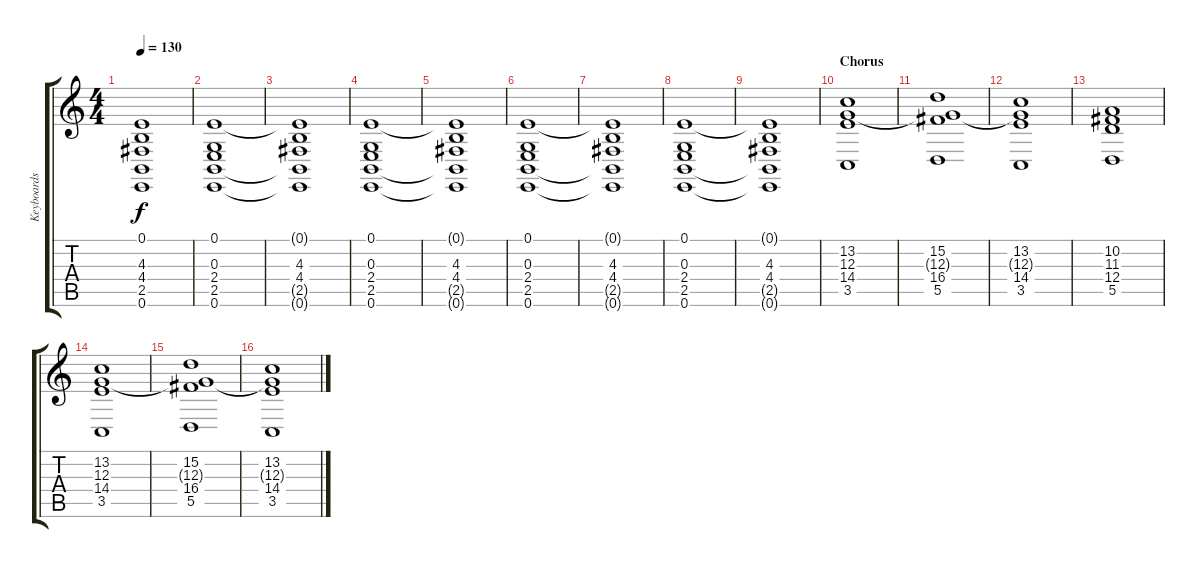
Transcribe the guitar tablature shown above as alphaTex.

\track ("Keyboards (Choir Aahs)" "Keyboards ") {instrument choiraahs}
\staff {score tabs}
\tuning (E4 B3 G3 D3 A2 E2) {hide}
\ts (4 4)
\tempo 130
\clef g2
\ks c
(0.1{t} 4.3 4.4 2.5{t} 0.6{t}).1{dy f} |
(0.1 0.3 2.4 2.5 0.6).1 |
(0.1{t} 4.3 4.4 2.5{t} 0.6{t}).1 |
(0.1 0.3 2.4 2.5 0.6).1 |
(0.1{t} 4.3 4.4 2.5{t} 0.6{t}).1 |
(0.1 0.3 2.4 2.5 0.6).1 |
(0.1{t} 4.3 4.4 2.5{t} 0.6{t}).1 |
(0.1 0.3 2.4 2.5 0.6).1 |
(0.1{t} 4.3 4.4 2.5{t} 0.6{t}).1 |
\section ("" "Chorus")
(13.2 12.3 14.4 3.5).1{volume 9} |
(15.2 12.3{t} 16.4 5.5).1 |
(13.2 12.3{t} 14.4 3.5).1 |
(10.2 11.3 12.4 5.5).1 |
(13.2 12.3 14.4 3.5).1 |
(15.2 12.3{t} 16.4 5.5).1 |
(13.2 12.3{t} 14.4 3.5).1
